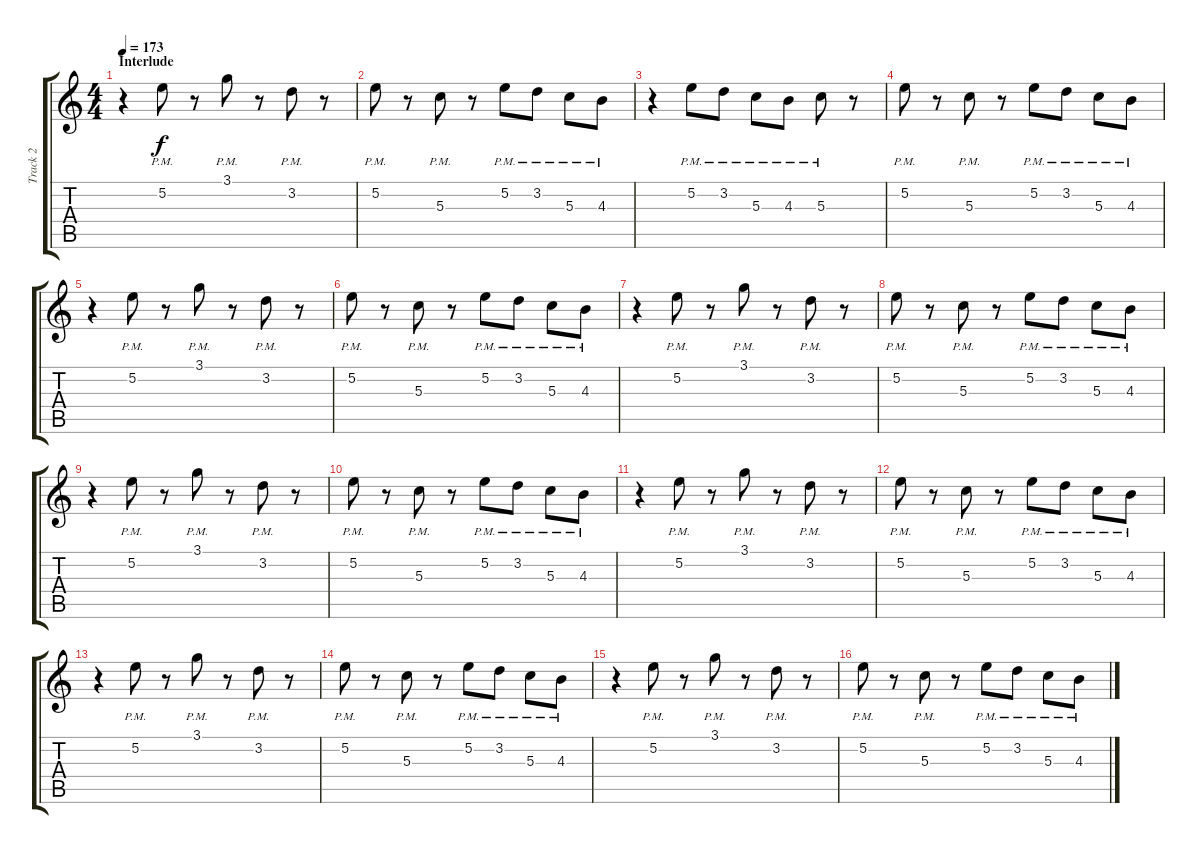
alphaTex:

\track ("Track 2" "Track 2") {instrument overdrivenguitar}
\staff {score tabs}
\tuning (E4 B3 G3 D3 A2 E2) {hide}
\ts (4 4)
\section ("" "Interlude")
\tempo 173
\clef g2
\ks c
r.4{dy f} 5.2{pm}.8 r.8 3.1{pm}.8 r.8 3.2{pm}.8 r.8 |
5.2{pm}.8 r.8 5.3{pm}.8 r.8 5.2{pm}.8 3.2{pm}.8 5.3{pm}.8 4.3{pm}.8 |
r.4 5.2{pm}.8 3.2{pm}.8 5.3{pm}.8 4.3{pm}.8 5.3{pm}.8 r.8 |
5.2{pm}.8 r.8 5.3{pm}.8 r.8 5.2{pm}.8 3.2{pm}.8 5.3{pm}.8 4.3{pm}.8 |
r.4 5.2{pm}.8 r.8 3.1{pm}.8 r.8 3.2{pm}.8 r.8 |
5.2{pm}.8 r.8 5.3{pm}.8 r.8 5.2{pm}.8 3.2{pm}.8 5.3{pm}.8 4.3{pm}.8 |
r.4 5.2{pm}.8 r.8 3.1{pm}.8 r.8 3.2{pm}.8 r.8 |
5.2{pm}.8 r.8 5.3{pm}.8 r.8 5.2{pm}.8 3.2{pm}.8 5.3{pm}.8 4.3{pm}.8 |
r.4 5.2{pm}.8 r.8 3.1{pm}.8 r.8 3.2{pm}.8 r.8 |
5.2{pm}.8 r.8 5.3{pm}.8 r.8 5.2{pm}.8 3.2{pm}.8 5.3{pm}.8 4.3{pm}.8 |
r.4 5.2{pm}.8 r.8 3.1{pm}.8 r.8 3.2{pm}.8 r.8 |
5.2{pm}.8 r.8 5.3{pm}.8 r.8 5.2{pm}.8 3.2{pm}.8 5.3{pm}.8 4.3{pm}.8 |
r.4 5.2{pm}.8 r.8 3.1{pm}.8 r.8 3.2{pm}.8 r.8 |
5.2{pm}.8 r.8 5.3{pm}.8 r.8 5.2{pm}.8 3.2{pm}.8 5.3{pm}.8 4.3{pm}.8 |
r.4 5.2{pm}.8 r.8 3.1{pm}.8 r.8 3.2{pm}.8 r.8 |
5.2{pm}.8 r.8 5.3{pm}.8 r.8 5.2{pm}.8 3.2{pm}.8 5.3{pm}.8 4.3{pm}.8
